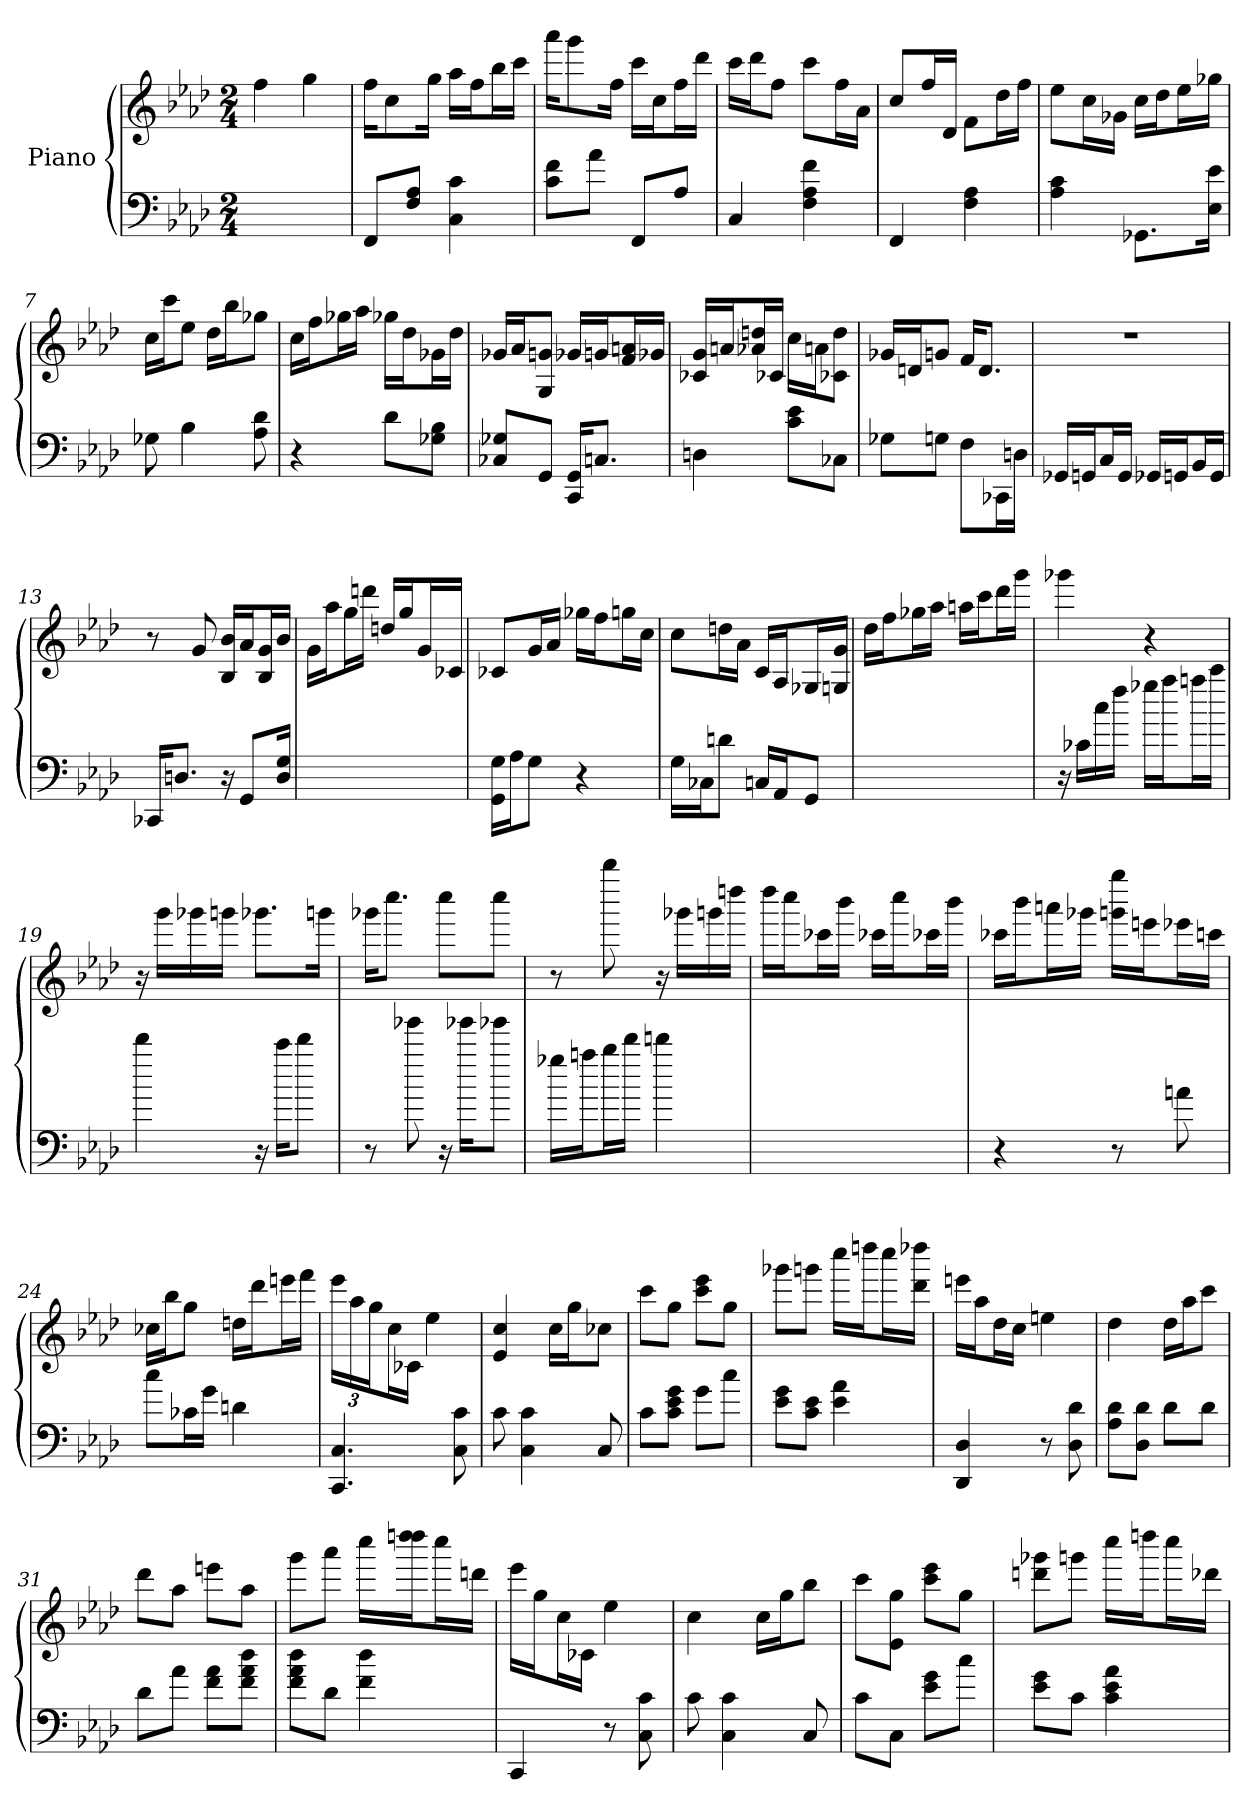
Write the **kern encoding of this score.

**kern	**kern
*part1	*part1
*staff2	*staff1
*I"Piano	*
*clefF4	*clefG2
*k[b-e-a-d-]	*k[b-e-a-d-]
*A-:	*A-:
*M2/4	*M2/4
*MM168	*MM168
=1	=1
2ryy	4ff
.	4gg
=2	=2
8FF/L	16ff\KL
.	8cc\
8F/ 8A-/J	.
.	16gg\Jk
4c 4C	16aa-\LL
.	16ff\J
.	16bb-\L
.	16ccc\JJ
=3	=3
8c\ 8f\L	16aaa-\KL
.	8ggg\
8a-\J	.
.	16ff\Jk
8FF/L	16ccc\LL
.	16cc\J
8A-/J	16ff\L
.	16ddd-\JJ
=4	=4
4C	16ccc\LL
.	16ddd-\J
.	8ff\J
4F 4A- 4f	8ccc\L
.	16ff\L
.	16a-\JJ
=5	=5
4FF	8cc/L
.	16ff/L
.	16d-/JJ
4F 4A-	8f\L
.	16dd-\L
.	16ff\JJ
=6	=6
4c 4A-	8ee-\L
.	16cc\L
.	16g-X\JJ
8.GG-X\L	16cc\LL
.	16dd-\J
.	16ee-\L
16E-\ 16e-\Jk	16gg-X\JJ
=7	=7
8G-X	16cc\LL
.	16ccc\J
4B-	8ee-\J
.	16dd-\LL
.	16bb-\J
8A- 8d-	8gg-X\J
=8	=8
4r	16cc\LL
.	16ff\J
.	16gg-X\L
.	16aa-\JJ
8d-\L	16gg-X\LL
.	16dd-\J
8G-X\ 8B-\J	16g-X\L
.	16dd-\JJ
=9	=9
8G-X/ 8C-X/L	16g-X/LL
.	16a-/J
8GG/J	8g/ 8G/J
16CC/ 16GG/KL	16g-X/LL
8.C/J	16g/J
.	16a/ 16f/L
.	16g-X/JJ
=10	=10
4D	16g/ 16c-X/LL
.	16a/J
.	16a-/ 16dd/L
.	16c-X/JJ
8c\ 8e-\L	16cc\LL
.	16a\J
8C-X\J	8c-X\ 8dd\J
=11	=11
8G-X\L	16g-X/LL
.	16d/J
8G\J	8g/J
8F\L	16f/KL
.	8.d/J
16CC-X\L	.
16D\JJ	.
=12	=12
16GG-X/LL	2r
16GG/J	.
16C/L	.
16GG/JJ	.
16GG-X/LL	.
16GG/J	.
16BB-/L	.
16GG/JJ	.
=13	=13
16CC-X/KL	8r
8.D/J	.
.	8g
16r	16B-/ 16b-/LL
8GG/L	16a-/J
.	16g/ 16B-/L
16D/ 16G/Jk	16b-/JJ
=14	=14
2ryy	16g\LL
.	16aa-\J
.	16gg\L
.	16ddd\JJ
.	16dd/LL
.	16gg/J
.	16g/L
.	16c-X/JJ
=15	=15
16G\ 16GG\LL	8c-X/L
16A-\J	.
8G\J	16g/L
.	16a-/JJ
4r	16gg-X\LL
.	16ff\J
.	16gg\L
.	16cc\JJ
=16	=16
16G\LL	8cc\L
16C-X\J	.
8d\J	16dd\L
.	16a-\JJ
16C/LL	16c/LL
16AA-/J	16A-/J
8GG/J	16G-X/L
.	16G/ 16g/JJ
=17	=17
2ryy	16dd-\LL
.	16ff\J
.	16gg-X\L
.	16aa-\JJ
.	16aa\LL
.	16ccc\J
.	16ddd-\L
.	16ggg\JJ
=18	=18
16r	4ggg-X
16c-X\LL	.
16cc\	.
16ff\JJ	.
16gg-X\LL	4r
16aa-\J	.
16aa\L	.
16ccc\JJ	.
=19	=19
4ddd-	16r
.	16ggg\LL
.	16ggg-X\
.	16ggg\JJ
16r	8.ggg-X\L
16ccc\KL	.
8ddd-\J	.
.	16ggg\Jk
=20	=20
8r	16ggg-X\KL
.	8.cccc\J
8ggg-X	.
16r	8cccc\L
16ggg-X\KL	.
8ggg-X\J	8cccc\J
=21	=21
16gg-X\LL	8r
16aa\J	.
16bb-\L	8bbbb-
16ddd-\JJ	.
4ddd	16r
.	16ggg-X\LL
.	16ggg\
.	16dddd\JJ
=22	=22
2ryy	16dddd-\LL
.	16cccc\J
.	16ccc-X\L
.	16bbb-\JJ
.	16ccc-X\LL
.	16cccc\J
.	16ccc-X\L
.	16bbb-\JJ
=23	=23
4r	16ccc-X\LL
.	16bbb-\J
.	16aaa\L
.	16ggg-X\JJ
8r	16ggg\ 16gggg\LL
.	16eee\J
8a	16eee-\L
.	16ccc\JJ
=24	=24
8cc\L	16cc-X\LL
.	16bb-\J
16c-X\L	8gg\J
16g\JJ	.
4d	16dd\LL
.	16ddd-\J
.	16eee\L
.	16fff\JJ
=25	=25
4.CC 4.C	24eee-\LL
.	24aa-\
.	24gg\J
.	16cc\L
.	16c-X\JJ
.	4ee-
8C 8c	.
=26	=26
8c	4e- 4cc
4C 4c	.
.	16cc\LL
.	16gg\J
8C	8cc-X\J
=27	=27
8c\L	8ccc\L
8c\ 8e-\ 8g\J	8gg\J
8g\L	8ccc\ 8eee-\L
8cc\J	8gg\J
=28	=28
8e-\ 8g\L	8ggg-X\L
8c\ 8e-\J	8ggg\J
4e- 4a-	16cccc\LL
.	16dddd\J
.	16cccc\L
.	16ddd-\ 16dddd-\JJ
=29	=29
4DD- 4D-	16eee\LL
.	16aa-\J
.	16dd-\L
.	16cc\JJ
8r	4ee
8d- 8D-	.
=30	=30
8d-\ 8A-\L	4dd-
8D-\ 8d-\J	.
8d-\L	16dd-\LL
.	16aa-\J
8d-\J	8ccc\J
=31	=31
8d-\L	8ddd-\L
8a-\J	8aa-\J
8f\ 8a-\L	8eee\L
8f\ 8a-\ 8dd-\J	8aa-\J
=32	=32
8dd-\ 8f\ 8a-\L	8ggg\L
8d-\J	8aaa-\J
4f 4dd-	16cccc\LL
.	16dddd-\ 16dddd\J
.	16cccc\L
.	16ddd\JJ
=33	=33
4CC	16eee-\LL
.	16gg\J
.	16cc\L
.	16c-X\JJ
8r	4ee-
8C 8c	.
=34	=34
8c	4cc
4C 4c	.
.	16cc\LL
.	16gg\J
8C	8bb-\J
=35	=35
8c\L	8ccc\L
8C\J	8e-\ 8gg\J
8e-\ 8g\L	8ccc\ 8eee-\L
8cc\J	8gg\J
=36	=36
8e-\ 8g\L	8ggg-X\ 8ddd\L
8c\J	8ggg\J
4c 4e- 4a-	16cccc\LL
.	16dddd\J
.	16cccc\L
.	16ddd-\JJ
=	=
*-	*-
